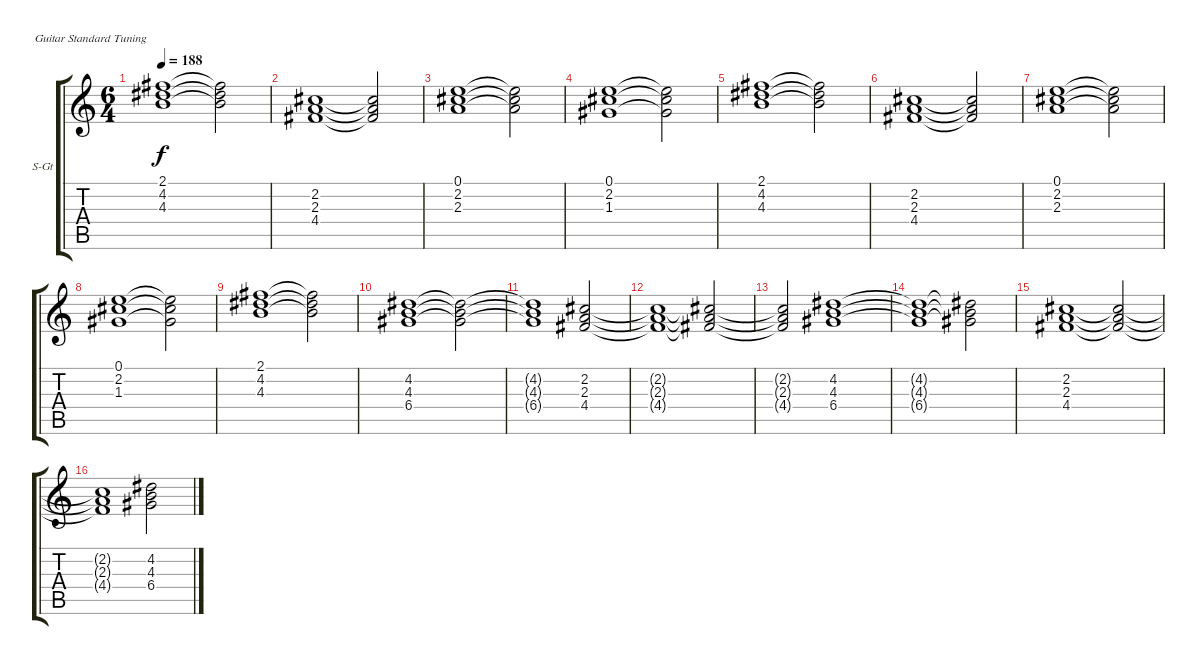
\bracketExtendMode groupsimilarinstruments
\firstSystemTrackNameOrientation horizontal
\otherSystemsTrackNameOrientation horizontal
\track ("Pad" "S-Gt") {instrument lead2sawtooth}
\staff {score tabs}
\tuning (E4 B3 G3 D3 A2 E2)
\displaytranspose 12
\ts (6 4)
\tempo 188
\clef g2
\ks c
(2.1 4.2 4.3).1{dy f} (2.1{t} 4.2{t} 4.3{t}).2 |
(2.2 2.3 4.4).1 (2.2{t} 2.3{t} 4.4{t}).2 |
(0.1 2.2 2.3).1 (0.1{t} 2.2{t} 2.3{t}).2 |
(0.1 2.2 1.3).1 (0.1{t} 2.2{t} 1.3{t}).2 |
(2.1 4.2 4.3).1 (2.1{t} 4.2{t} 4.3{t}).2 |
(2.2 2.3 4.4).1 (2.2{t} 2.3{t} 4.4{t}).2 |
(0.1 2.2 2.3).1 (0.1{t} 2.2{t} 2.3{t}).2 |
(0.1 2.2 1.3).1 (0.1{t} 2.2{t} 1.3{t}).2 |
(2.1 4.2 4.3).1 (2.1{t} 4.2{t} 4.3{t}).2 |
(4.2 4.3 6.4).1 (4.2{t} 4.3{t} 6.4{t}).2 |
(4.2{t} 4.3{t} 6.4{t}).1 (2.2 2.3 4.4).2 |
(2.2{t} 2.3{t} 4.4{t}).1 (2.2{t} 2.3{t} 4.4{t}).2 |
(2.2{t} 2.3{t} 4.4{t}).2 (4.2 4.3 6.4).1 |
(4.2{t} 4.3{t} 6.4{t}).1 (4.2{t} 4.3{t} 6.4{t}).2 |
(2.2 2.3 4.4).1 (2.2{t} 2.3{t} 4.4{t}).2 |
(2.2{t} 2.3{t} 4.4{t}).1 (4.2 4.3 6.4).2
